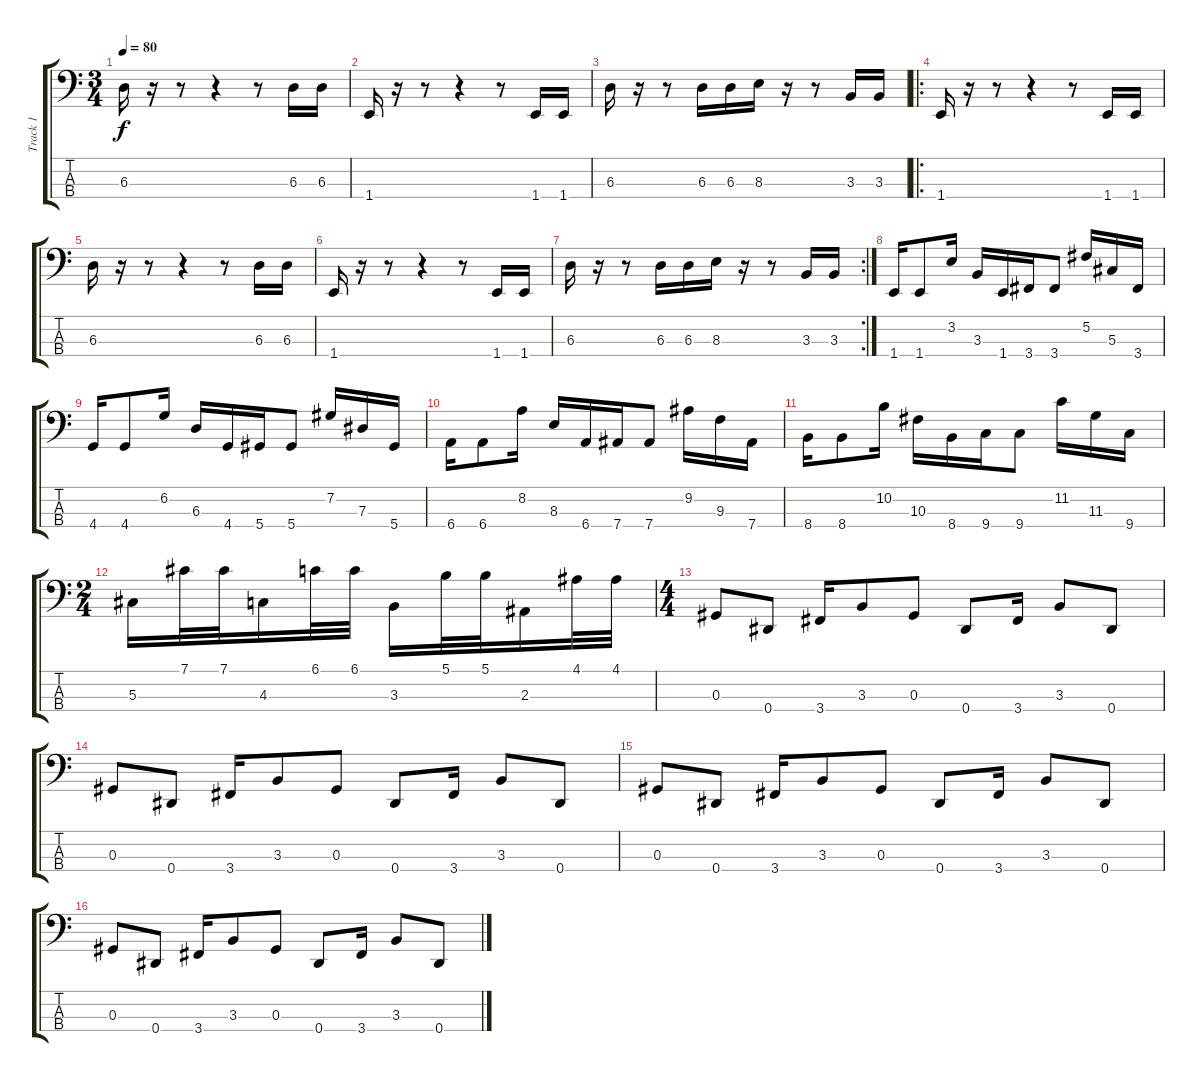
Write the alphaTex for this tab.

\track ("Track 1" "Track 1") {instrument electricbassfinger}
\staff {score tabs}
\tuning (Gb2 Db2 Ab1 Eb1) {hide}
\ts (3 4)
\tempo 80
\clef f4
\ks c
6.3.16{dy f} r.16 r.8 r.4 r.8 6.3.16 6.3.16 |
1.4.16 r.16 r.8 r.4 r.8 1.4.16 1.4.16 |
6.3.16 r.16 r.8 6.3.16 6.3.16 8.3.16 r.16 r.8 3.3.16 3.3.16 |
\ro
1.4.16 r.16 r.8 r.4 r.8 1.4.16 1.4.16 |
6.3.16 r.16 r.8 r.4 r.8 6.3.16 6.3.16 |
1.4.16 r.16 r.8 r.4 r.8 1.4.16 1.4.16 |
\rc 2
6.3.16 r.16 r.8 6.3.16 6.3.16 8.3.16 r.16 r.8 3.3.16 3.3.16 |
1.4.16 1.4.8 3.2.16 3.3.16 1.4.16 3.4.16 3.4.8 5.2.16 5.3.16 3.4.16 |
4.4.16 4.4.8 6.2.16 6.3.16 4.4.16 5.4.16 5.4.8 7.2.16 7.3.16 5.4.16 |
6.4.16 6.4.8 8.2.16 8.3.16 6.4.16 7.4.16 7.4.8 9.2.16 9.3.16 7.4.16 |
8.4.16 8.4.8 10.2.16 10.3.16 8.4.16 9.4.16 9.4.8 11.2.16 11.3.16 9.4.16 |
\ts (2 4)
5.3.16 7.1.32 7.1.32 4.3.16 6.1.32 6.1.32 3.3.16 5.1.32 5.1.32 2.3.16 4.1.32 4.1.32 |
\ts (4 4)
0.3.8 0.4.8 3.4.16 3.3.8 0.3.8 0.4.8 3.4.16 3.3.8 0.4.8 |
0.3.8 0.4.8 3.4.16 3.3.8 0.3.8 0.4.8 3.4.16 3.3.8 0.4.8 |
0.3.8 0.4.8 3.4.16 3.3.8 0.3.8 0.4.8 3.4.16 3.3.8 0.4.8 |
0.3.8 0.4.8 3.4.16 3.3.8 0.3.8 0.4.8 3.4.16 3.3.8 0.4.8
